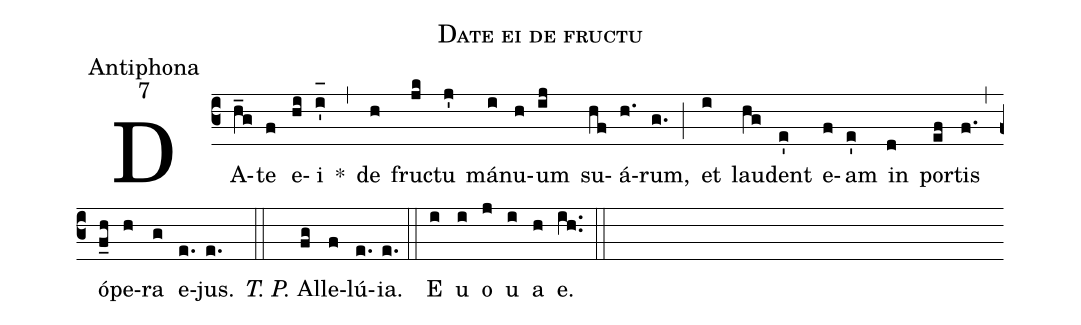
name:Date ei de fructu;
office-part:Antiphona;
mode:7;
%%
(c3) DA(h_g)te(f) e(hi)i(i'_[oh:h]) *(,) de(h) fru(jk)ctu(j') má(i)nu(h)um(ij) su(hf)á(h.)rum,(g.) (;) et(i) lau(hg)dent(e') e(f)am(e') in(d) por(ef)tis(f.) (,) ó(f_h)pe(h)ra(g) e(e.)jus.(e.) (::) <i>T. P.</i> Al(fg)le(f)lú(e.){ia}.(e.) (::) <eu>E(i) u(i) o(j) u(i) a(h) e.</eu>(ih..) (::)
